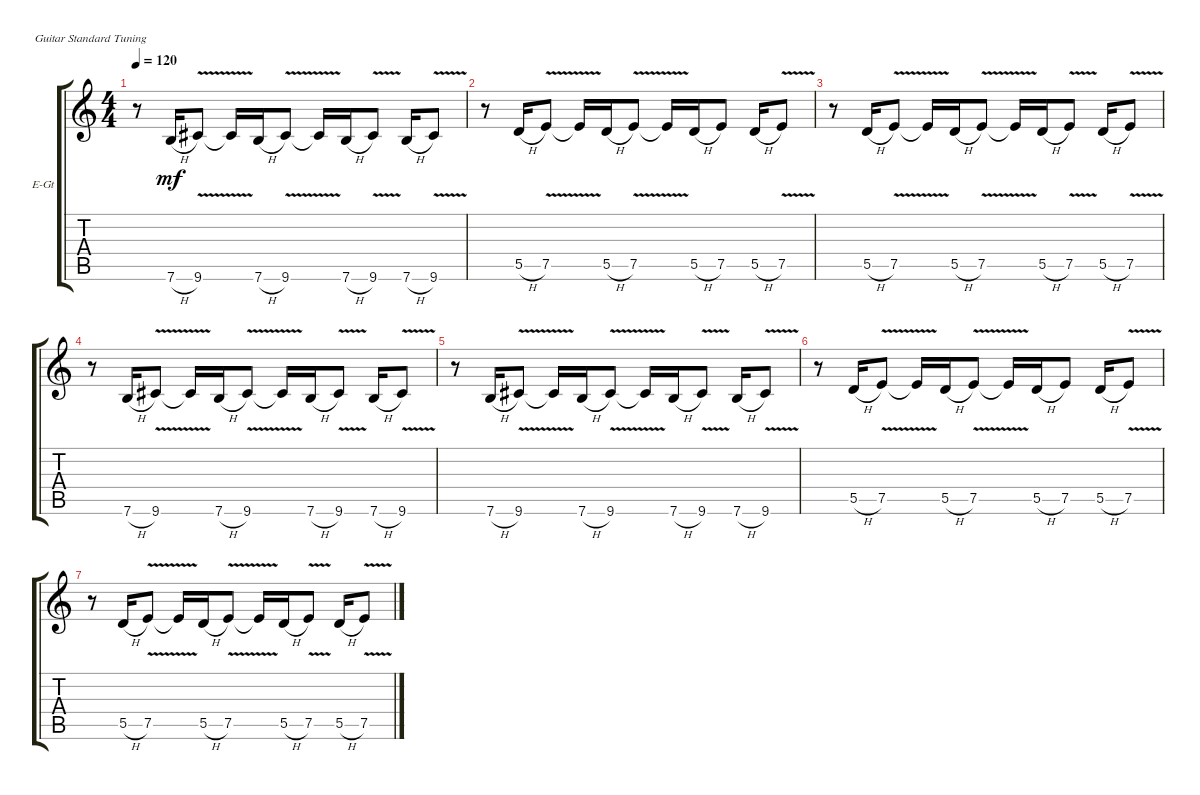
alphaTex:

\bracketExtendMode groupsimilarinstruments
\firstSystemTrackNameOrientation horizontal
\otherSystemsTrackNameOrientation horizontal
\track ("Electric Guitar" "E-Gt") {instrument distortionguitar}
\staff {score tabs}
\tuning (E4 B3 G3 D3 A2 E2)
\ts (4 4)
\tempo 120
\clef g2
\ks c
r.8{dy mf} 7.6{h}.16 9.6{v}.8 9.6{v t}.16 7.6{h}.16 9.6{v}.8 9.6{v t}.16 7.6{h}.16 9.6{v}.8 7.6{h}.16 9.6{v}.8 |
r.8 5.5{h}.16 7.5{v}.8 7.5{v t}.16 5.5{h}.16 7.5{v}.8 7.5{v t}.16 5.5{h}.16 7.5.8 5.5{h}.16 7.5{v}.8 |
r.8 5.5{h}.16 7.5{v}.8 7.5{v t}.16 5.5{h}.16 7.5{v}.8 7.5{v t}.16 5.5{h}.16 7.5{v}.8 5.5{h}.16 7.5{v}.8 |
r.8 7.6{h}.16 9.6{v}.8 9.6{v t}.16 7.6{h}.16 9.6{v}.8 9.6{v t}.16 7.6{h}.16 9.6{v}.8 7.6{h}.16 9.6{v}.8 |
r.8 7.6{h}.16 9.6{v}.8 9.6{v t}.16 7.6{h}.16 9.6{v}.8 9.6{v t}.16 7.6{h}.16 9.6{v}.8 7.6{h}.16 9.6{v}.8 |
r.8 5.5{h}.16 7.5{v}.8 7.5{v t}.16 5.5{h}.16 7.5{v}.8 7.5{v t}.16 5.5{h}.16 7.5.8 5.5{h}.16 7.5{v}.8 |
r.8 5.5{h}.16 7.5{v}.8 7.5{v t}.16 5.5{h}.16 7.5{v}.8 7.5{v t}.16 5.5{h}.16 7.5{v}.8 5.5{h}.16 7.5{v}.8
